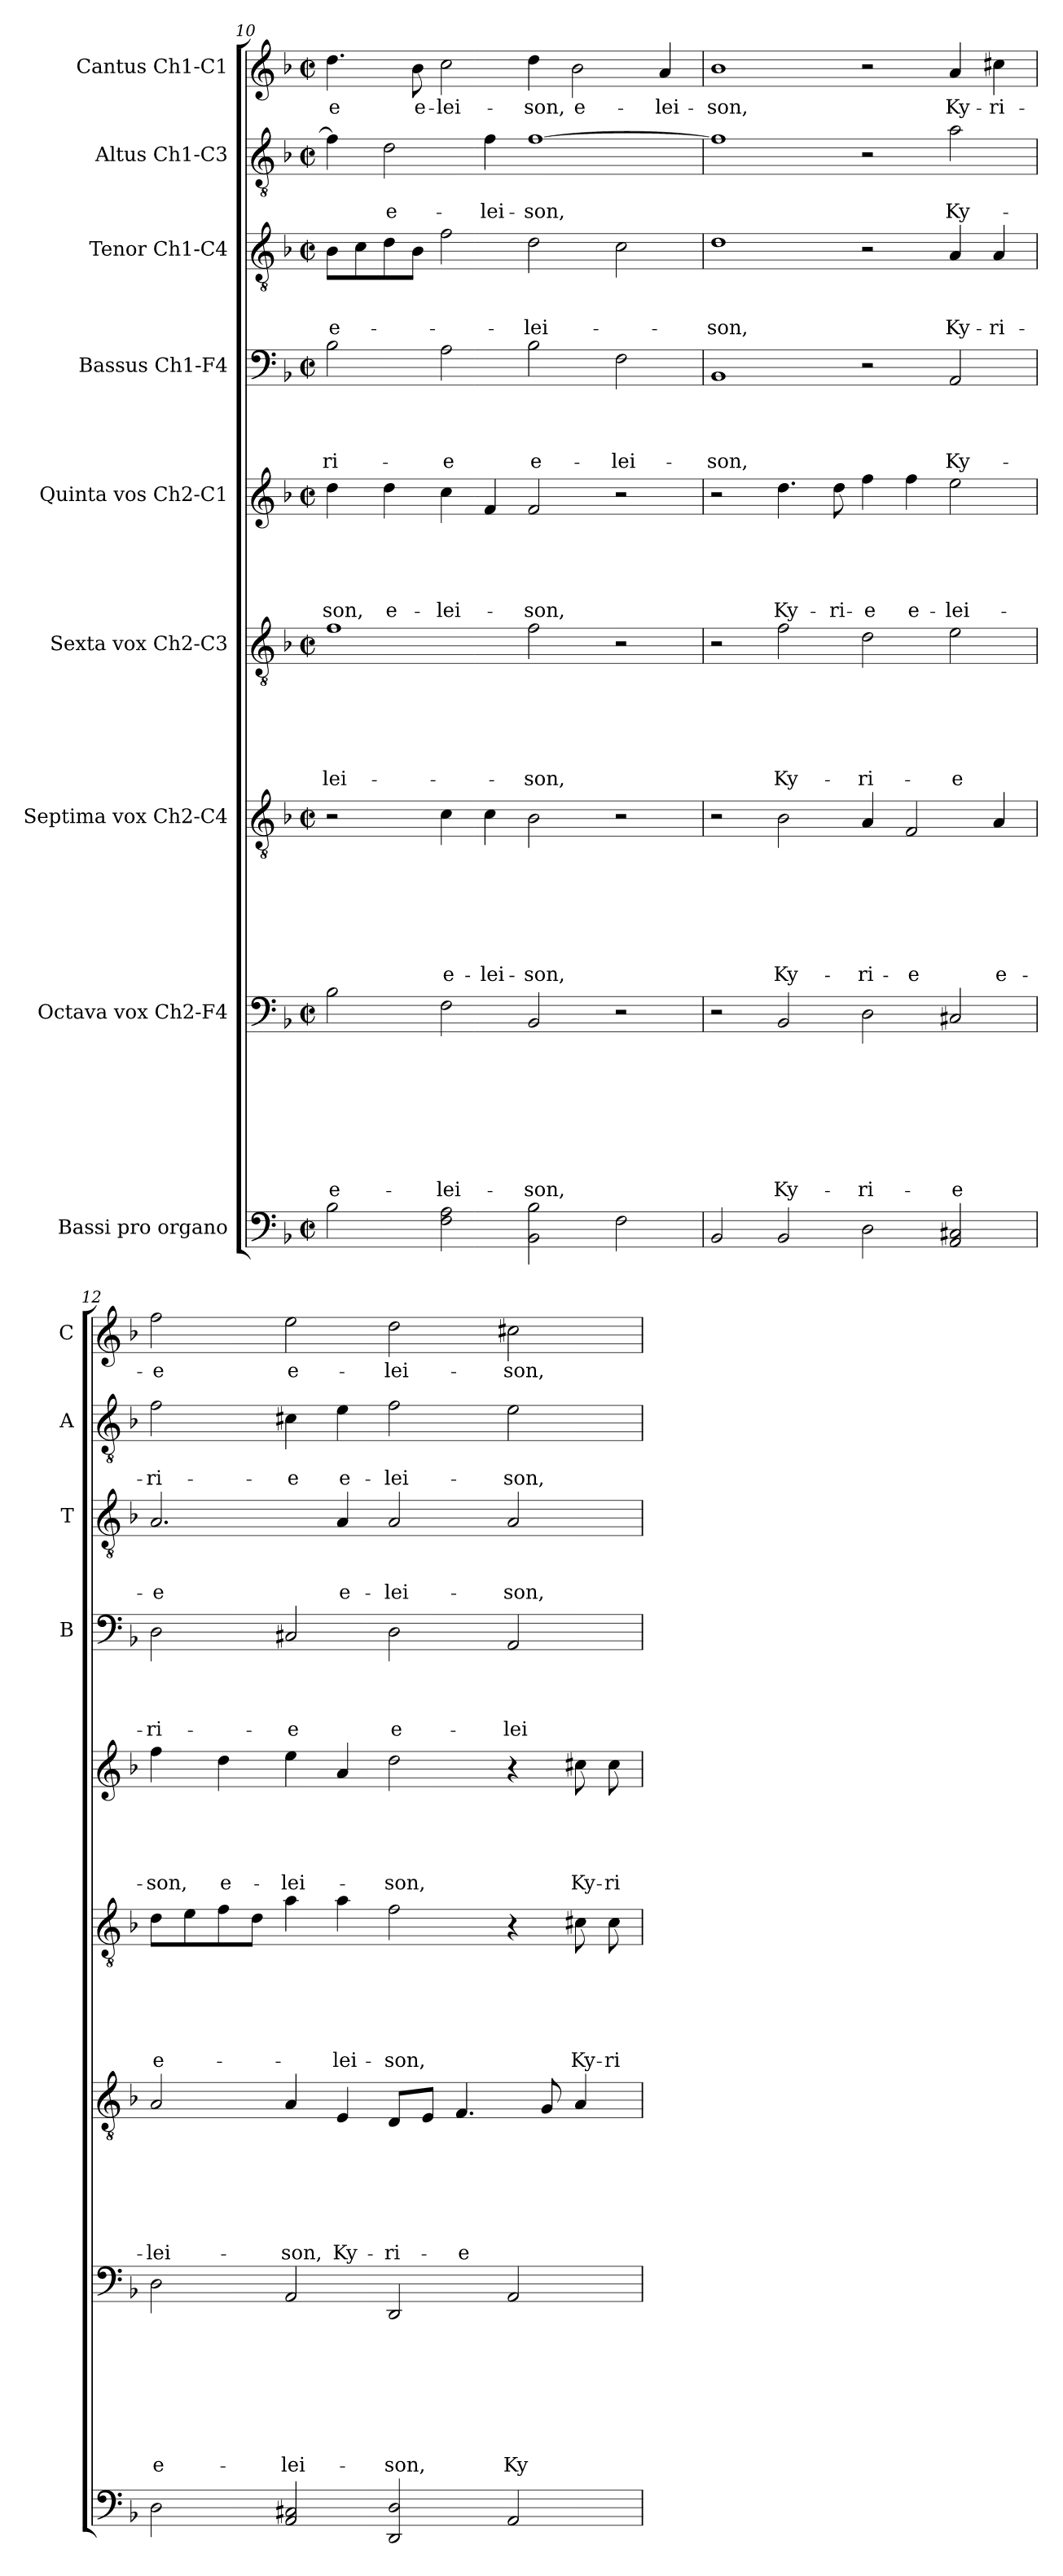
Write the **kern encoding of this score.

**kern	**kern	**text	**text	**text	**text	**text	**text	**text	**text	**kern	**text	**text	**text	**text	**text	**text	**text	**kern	**text	**text	**text	**text	**text	**text	**kern	**text	**text	**text	**text	**text	**kern	**text	**text	**text	**text	**kern	**text	**text	**text	**kern	**text	**text	**kern	**text
*part9	*part8	*part8	*part8	*part8	*part8	*part8	*part8	*part8	*part8	*part7	*part7	*part7	*part7	*part7	*part7	*part7	*part7	*part6	*part6	*part6	*part6	*part6	*part6	*part6	*part5	*part5	*part5	*part5	*part5	*part5	*part4	*part4	*part4	*part4	*part4	*part3	*part3	*part3	*part3	*part2	*part2	*part2	*part1	*part1
*staff9	*staff8	*staff8	*staff8	*staff8	*staff8	*staff8	*staff8	*staff8	*staff8	*staff7	*staff7	*staff7	*staff7	*staff7	*staff7	*staff7	*staff7	*staff6	*staff6	*staff6	*staff6	*staff6	*staff6	*staff6	*staff5	*staff5	*staff5	*staff5	*staff5	*staff5	*staff4	*staff4	*staff4	*staff4	*staff4	*staff3	*staff3	*staff3	*staff3	*staff2	*staff2	*staff2	*staff1	*staff1
*I"Bassi pro  organo	*I"Octava vox Ch2-F4	*	*	*	*	*	*	*	*	*I"Septima vox Ch2-C4	*	*	*	*	*	*	*	*I"Sexta vox Ch2-C3	*	*	*	*	*	*	*I"Quinta vos Ch2-C1	*	*	*	*	*	*I"Bassus Ch1-F4	*	*	*	*	*I"Tenor Ch1-C4	*	*	*	*I"Altus Ch1-C3	*	*	*I"Cantus Ch1-C1	*
*	*	*	*	*	*	*	*	*	*	*	*	*	*	*	*	*	*	*	*	*	*	*	*	*	*	*	*	*	*	*	*I'B	*	*	*	*	*I'T	*	*	*	*I'A	*	*	*I'C	*
*clefF4	*clefF4	*	*	*	*	*	*	*	*	*clefGv2	*	*	*	*	*	*	*	*clefGv2	*	*	*	*	*	*	*clefG2	*	*	*	*	*	*clefF4	*	*	*	*	*clefGv2	*	*	*	*clefGv2	*	*	*clefG2	*
*k[b-]	*k[b-]	*	*	*	*	*	*	*	*	*k[b-]	*	*	*	*	*	*	*	*k[b-]	*	*	*	*	*	*	*k[b-]	*	*	*	*	*	*k[b-]	*	*	*	*	*k[b-]	*	*	*	*k[b-]	*	*	*k[b-]	*
*F:	*F:	*	*	*	*	*	*	*	*	*F:	*	*	*	*	*	*	*	*F:	*	*	*	*	*	*	*F:	*	*	*	*	*	*F:	*	*	*	*	*F:	*	*	*	*F:	*	*	*F:	*
*M2/2	*M2/2	*	*	*	*	*	*	*	*	*M2/2	*	*	*	*	*	*	*	*M2/2	*	*	*	*	*	*	*M2/2	*	*	*	*	*	*M2/2	*	*	*	*	*M2/2	*	*	*	*M2/2	*	*	*M2/2	*
*met(c|)	*met(c|)	*	*	*	*	*	*	*	*	*met(c|)	*	*	*	*	*	*	*	*met(c|)	*	*	*	*	*	*	*met(c|)	*	*	*	*	*	*met(c|)	*	*	*	*	*met(c|)	*	*	*	*met(c|)	*	*	*met(c|)	*
=10	=10	=10	=10	=10	=10	=10	=10	=10	=10	=10	=10	=10	=10	=10	=10	=10	=10	=10	=10	=10	=10	=10	=10	=10	=10	=10	=10	=10	=10	=10	=10	=10	=10	=10	=10	=10	=10	=10	=10	=10	=10	=10	=10	=10
!	!	!	!	!	!	!	!	!	!LO:LY:b	!	!	!	!	!	!	!	!	!	!	!	!	!	!	!LO:LY:b	!	!	!	!	!	!LO:LY:b	!	!	!	!	!LO:LY:b	!	!	!	!LO:LY:b	!	!	!	!	!LO:LY:b
2B-\	2B-\	.	.	.	.	.	.	.	e-	2r	.	.	.	.	.	.	.	1f	.	.	.	.	.	-lei-	4dd\	.	.	.	.	-son,	2B-\	.	.	.	-ri-	8B-\L	.	.	e-	4f\]	.	.	4.dd\	-e
.	.	.	.	.	.	.	.	.	.	.	.	.	.	.	.	.	.	.	.	.	.	.	.	.	.	.	.	.	.	.	.	.	.	.	.	8c\	.	.	.	.	.	.	.	.
!	!	!	!	!	!	!	!	!	!	!	!	!	!	!	!	!	!	!	!	!	!	!	!	!	!	!	!	!	!	!LO:LY:b	!	!	!	!	!	!	!	!	!	!	!	!LO:LY:b	!	!
.	.	.	.	.	.	.	.	.	.	.	.	.	.	.	.	.	.	.	.	.	.	.	.	.	4dd\	.	.	.	.	e-	.	.	.	.	.	8d\	.	.	.	2d\	.	e-	.	.
!	!	!	!	!	!	!	!	!	!	!	!	!	!	!	!	!	!	!	!	!	!	!	!	!	!	!	!	!	!	!	!	!	!	!	!	!	!	!	!	!	!	!	!	!LO:LY:b
.	.	.	.	.	.	.	.	.	.	.	.	.	.	.	.	.	.	.	.	.	.	.	.	.	.	.	.	.	.	.	.	.	.	.	.	8B-\J	.	.	.	.	.	.	8b-\	e-
!	!	!	!	!	!	!	!	!	!LO:LY:b	!	!	!	!	!	!	!	!LO:LY:b	!	!	!	!	!	!	!	!	!	!	!	!	!LO:LY:b	!	!	!	!	!LO:LY:b	!	!	!	!	!	!	!	!	!LO:LY:b
2F\ 2A\	2F\	.	.	.	.	.	.	.	-lei-	4c\	.	.	.	.	.	.	e-	.	.	.	.	.	.	.	4cc\	.	.	.	.	-lei-	2A\	.	.	.	-e	2f\	.	.	.	.	.	.	2cc\	-lei-
!	!	!	!	!	!	!	!	!	!	!	!	!	!	!	!	!	!LO:LY:b	!	!	!	!	!	!	!	!	!	!	!	!	!	!	!	!	!	!	!	!	!	!	!	!	!LO:LY:b	!	!
.	.	.	.	.	.	.	.	.	.	4c\	.	.	.	.	.	.	-lei-	.	.	.	.	.	.	.	4f/	.	.	.	.	.	.	.	.	.	.	.	.	.	.	4f\	.	-lei-	.	.
!	!	!	!	!	!	!	!	!	!LO:LY:b	!	!	!	!	!	!	!	!LO:LY:b	!	!	!	!	!	!	!LO:LY:b	!	!	!	!	!	!LO:LY:b	!	!	!	!	!LO:LY:b	!	!	!	!LO:LY:b	!	!	!LO:LY:b	!	!LO:LY:b
2BB-\ 2B-\	2BB-/	.	.	.	.	.	.	.	-son,	2B-\	.	.	.	.	.	.	-son,	2f\	.	.	.	.	.	-son,	2f/	.	.	.	.	-son,	2B-\	.	.	.	e-	2d\	.	.	-lei-	[1f	.	-son,	4dd\	-son,
!	!	!	!	!	!	!	!	!	!	!	!	!	!	!	!	!	!	!	!	!	!	!	!	!	!	!	!	!	!	!	!	!	!	!	!	!	!	!	!	!	!	!	!	!LO:LY:b
.	.	.	.	.	.	.	.	.	.	.	.	.	.	.	.	.	.	.	.	.	.	.	.	.	.	.	.	.	.	.	.	.	.	.	.	.	.	.	.	.	.	.	2b-\	e-
!	!	!	!	!	!	!	!	!	!	!	!	!	!	!	!	!	!	!	!	!	!	!	!	!	!	!	!	!	!	!	!	!	!	!	!LO:LY:b	!	!	!	!	!	!	!	!	!
2F\	2r	.	.	.	.	.	.	.	.	2r	.	.	.	.	.	.	.	2r	.	.	.	.	.	.	2r	.	.	.	.	.	2F\	.	.	.	-lei-	2c\	.	.	.	.	.	.	.	.
!	!	!	!	!	!	!	!	!	!	!	!	!	!	!	!	!	!	!	!	!	!	!	!	!	!	!	!	!	!	!	!	!	!	!	!	!	!	!	!	!	!	!	!	!LO:LY:b
.	.	.	.	.	.	.	.	.	.	.	.	.	.	.	.	.	.	.	.	.	.	.	.	.	.	.	.	.	.	.	.	.	.	.	.	.	.	.	.	.	.	.	4a/	-lei-
=11	=11	=11	=11	=11	=11	=11	=11	=11	=11	=11	=11	=11	=11	=11	=11	=11	=11	=11	=11	=11	=11	=11	=11	=11	=11	=11	=11	=11	=11	=11	=11	=11	=11	=11	=11	=11	=11	=11	=11	=11	=11	=11	=11	=11
!	!	!	!	!	!	!	!	!	!	!	!	!	!	!	!	!	!	!	!	!	!	!	!	!	!	!	!	!	!	!	!	!	!	!	!LO:LY:b	!	!	!	!LO:LY:b	!	!	!	!	!LO:LY:b
2BB-/	2r	.	.	.	.	.	.	.	.	2r	.	.	.	.	.	.	.	2r	.	.	.	.	.	.	2r	.	.	.	.	.	1BB-	.	.	.	-son,	1d	.	.	-son,	1f]	.	.	1b-	-son,
!	!	!	!	!	!	!	!	!	!LO:LY:b	!	!	!	!	!	!	!	!LO:LY:b	!	!	!	!	!	!	!LO:LY:b	!	!	!	!	!	!LO:LY:b	!	!	!	!	!	!	!	!	!	!	!	!	!	!
2BB-/	2BB-/	.	.	.	.	.	.	.	Ky-	2B-\	.	.	.	.	.	.	Ky-	2f\	.	.	.	.	.	Ky-	4.dd\	.	.	.	.	Ky-	.	.	.	.	.	.	.	.	.	.	.	.	.	.
!	!	!	!	!	!	!	!	!	!	!	!	!	!	!	!	!	!	!	!	!	!	!	!	!	!	!	!	!	!	!LO:LY:b	!	!	!	!	!	!	!	!	!	!	!	!	!	!
.	.	.	.	.	.	.	.	.	.	.	.	.	.	.	.	.	.	.	.	.	.	.	.	.	8dd\	.	.	.	.	-ri-	.	.	.	.	.	.	.	.	.	.	.	.	.	.
!	!	!	!	!	!	!	!	!	!LO:LY:b	!	!	!	!	!	!	!	!LO:LY:b	!	!	!	!	!	!	!LO:LY:b	!	!	!	!	!	!LO:LY:b	!	!	!	!	!	!	!	!	!	!	!	!	!	!
2D\	2D\	.	.	.	.	.	.	.	-ri-	4A/	.	.	.	.	.	.	-ri-	2d\	.	.	.	.	.	-ri-	4ff\	.	.	.	.	-e	2r	.	.	.	.	2r	.	.	.	2r	.	.	2r	.
!	!	!	!	!	!	!	!	!	!	!	!	!	!	!	!	!	!LO:LY:b	!	!	!	!	!	!	!	!	!	!	!	!	!LO:LY:b	!	!	!	!	!	!	!	!	!	!	!	!	!	!
.	.	.	.	.	.	.	.	.	.	2F/	.	.	.	.	.	.	-e	.	.	.	.	.	.	.	4ff\	.	.	.	.	e-	.	.	.	.	.	.	.	.	.	.	.	.	.	.
!	!	!	!	!	!	!	!	!	!LO:LY:b	!	!	!	!	!	!	!	!	!	!	!	!	!	!	!LO:LY:b	!	!	!	!	!	!LO:LY:b	!	!	!	!	!LO:LY:b	!	!	!	!LO:LY:b	!	!	!LO:LY:b	!	!LO:LY:b
2AA/ 2C#X/	2C#X/	.	.	.	.	.	.	.	-e	.	.	.	.	.	.	.	.	2e\	.	.	.	.	.	-e	2ee\	.	.	.	.	-lei-	2AA/	.	.	.	Ky-	4A/	.	.	Ky-	2a\	.	Ky-	4a/	Ky-
!	!	!	!	!	!	!	!	!	!	!	!	!	!	!	!	!	!LO:LY:b	!	!	!	!	!	!	!	!	!	!	!	!	!	!	!	!	!	!	!	!	!	!LO:LY:b	!	!	!	!	!LO:LY:b
.	.	.	.	.	.	.	.	.	.	4A/	.	.	.	.	.	.	e-	.	.	.	.	.	.	.	.	.	.	.	.	.	.	.	.	.	.	4A/	.	.	-ri-	.	.	.	4cc#X\	-ri-
=12	=12	=12	=12	=12	=12	=12	=12	=12	=12	=12	=12	=12	=12	=12	=12	=12	=12	=12	=12	=12	=12	=12	=12	=12	=12	=12	=12	=12	=12	=12	=12	=12	=12	=12	=12	=12	=12	=12	=12	=12	=12	=12	=12	=12
!	!	!	!	!	!	!	!	!	!LO:LY:b	!	!	!	!	!	!	!	!LO:LY:b	!	!	!	!	!	!	!LO:LY:b	!	!	!	!	!	!LO:LY:b	!	!	!	!	!LO:LY:b	!	!	!	!LO:LY:b	!	!	!LO:LY:b	!	!LO:LY:b
2D\	2D\	.	.	.	.	.	.	.	e-	2A/	.	.	.	.	.	.	-lei-	8d\L	.	.	.	.	.	e-	4ff\	.	.	.	.	-son,	2D\	.	.	.	-ri-	2.A/	.	.	-e	2f\	.	-ri-	2ff\	-e
.	.	.	.	.	.	.	.	.	.	.	.	.	.	.	.	.	.	8e\	.	.	.	.	.	.	.	.	.	.	.	.	.	.	.	.	.	.	.	.	.	.	.	.	.	.
!	!	!	!	!	!	!	!	!	!	!	!	!	!	!	!	!	!	!	!	!	!	!	!	!	!	!	!	!	!	!LO:LY:b	!	!	!	!	!	!	!	!	!	!	!	!	!	!
.	.	.	.	.	.	.	.	.	.	.	.	.	.	.	.	.	.	8f\	.	.	.	.	.	.	4dd\	.	.	.	.	e-	.	.	.	.	.	.	.	.	.	.	.	.	.	.
.	.	.	.	.	.	.	.	.	.	.	.	.	.	.	.	.	.	8d\J	.	.	.	.	.	.	.	.	.	.	.	.	.	.	.	.	.	.	.	.	.	.	.	.	.	.
!	!	!	!	!	!	!	!	!	!LO:LY:b	!	!	!	!	!	!	!	!LO:LY:b	!	!	!	!	!	!	!	!	!	!	!	!	!LO:LY:b	!	!	!	!	!LO:LY:b	!	!	!	!	!	!	!LO:LY:b	!	!LO:LY:b
2AA/ 2C#X/	2AA/	.	.	.	.	.	.	.	-lei-	4A/	.	.	.	.	.	.	-son,	4a\	.	.	.	.	.	.	4ee\	.	.	.	.	-lei-	2C#X/	.	.	.	-e	.	.	.	.	4c#X\	.	-e	2ee\	e-
!	!	!	!	!	!	!	!	!	!	!	!	!	!	!	!	!	!LO:LY:b	!	!	!	!	!	!	!LO:LY:b	!	!	!	!	!	!	!	!	!	!	!	!	!	!	!LO:LY:b	!	!	!LO:LY:b	!	!
.	.	.	.	.	.	.	.	.	.	4E/	.	.	.	.	.	.	Ky-	4a\	.	.	.	.	.	-lei-	4a/	.	.	.	.	.	.	.	.	.	.	4A/	.	.	e-	4e\	.	e-	.	.
!	!	!	!	!	!	!	!	!	!LO:LY:b	!	!	!	!	!	!	!	!LO:LY:b	!	!	!	!	!	!	!LO:LY:b	!	!	!	!	!	!LO:LY:b	!	!	!	!	!LO:LY:b	!	!	!	!LO:LY:b	!	!	!LO:LY:b	!	!LO:LY:b
2DD/ 2D/	2DD/	.	.	.	.	.	.	.	-son,	8D/L	.	.	.	.	.	.	-ri-	2f\	.	.	.	.	.	-son,	2dd\	.	.	.	.	-son,	2D\	.	.	.	e-	2A/	.	.	-lei-	2f\	.	-lei-	2dd\	-lei-
.	.	.	.	.	.	.	.	.	.	8E/J	.	.	.	.	.	.	.	.	.	.	.	.	.	.	.	.	.	.	.	.	.	.	.	.	.	.	.	.	.	.	.	.	.	.
!	!	!	!	!	!	!	!	!	!	!	!	!	!	!	!	!	!LO:LY:b	!	!	!	!	!	!	!	!	!	!	!	!	!	!	!	!	!	!	!	!	!	!	!	!	!	!	!
.	.	.	.	.	.	.	.	.	.	4.F/	.	.	.	.	.	.	-e	.	.	.	.	.	.	.	.	.	.	.	.	.	.	.	.	.	.	.	.	.	.	.	.	.	.	.
!	!	!	!	!	!	!	!	!	!LO:LY:b	!	!	!	!	!	!	!	!	!	!	!	!	!	!	!	!	!	!	!	!	!	!	!	!	!	!LO:LY:b	!	!	!	!LO:LY:b	!	!	!LO:LY:b	!	!LO:LY:b
2AA/	2AA/	.	.	.	.	.	.	.	Ky-	.	.	.	.	.	.	.	.	4r	.	.	.	.	.	.	4r	.	.	.	.	.	2AA/	.	.	.	-lei-	2A/	.	.	-son,	2e\	.	-son,	2cc#X\	-son,
.	.	.	.	.	.	.	.	.	.	8G/	.	.	.	.	.	.	.	.	.	.	.	.	.	.	.	.	.	.	.	.	.	.	.	.	.	.	.	.	.	.	.	.	.	.
!	!	!	!	!	!	!	!	!	!	!	!	!	!	!	!	!	!	!	!	!	!	!	!	!LO:LY:b	!	!	!	!	!	!LO:LY:b	!	!	!	!	!	!	!	!	!	!	!	!	!	!
.	.	.	.	.	.	.	.	.	.	4A/	.	.	.	.	.	.	.	8c#X\	.	.	.	.	.	Ky-	8cc#X\	.	.	.	.	Ky-	.	.	.	.	.	.	.	.	.	.	.	.	.	.
!	!	!	!	!	!	!	!	!	!	!	!	!	!	!	!	!	!	!	!	!	!	!	!	!LO:LY:b	!	!	!	!	!	!LO:LY:b	!	!	!	!	!	!	!	!	!	!	!	!	!	!
.	.	.	.	.	.	.	.	.	.	.	.	.	.	.	.	.	.	8c#\	.	.	.	.	.	-ri-	8cc#\	.	.	.	.	-ri-	.	.	.	.	.	.	.	.	.	.	.	.	.	.
=	=	=	=	=	=	=	=	=	=	=	=	=	=	=	=	=	=	=	=	=	=	=	=	=	=	=	=	=	=	=	=	=	=	=	=	=	=	=	=	=	=	=	=	=
*-	*-	*-	*-	*-	*-	*-	*-	*-	*-	*-	*-	*-	*-	*-	*-	*-	*-	*-	*-	*-	*-	*-	*-	*-	*-	*-	*-	*-	*-	*-	*-	*-	*-	*-	*-	*-	*-	*-	*-	*-	*-	*-	*-	*-
